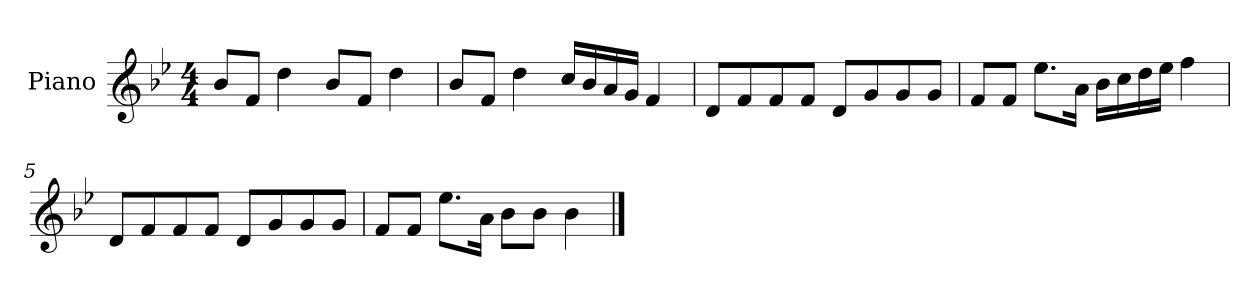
**kern
*part1
*staff1
*I"Piano
*I'P-no
*clefG2
*k[b-e-]
*M4/4
*MM90
=1
8b-/L
8f/J
4dd\
8b-/L
8f/J
4dd\
=2
8b-/L
8f/J
4dd\
16cc/LL
16b-/
16a/
16g/JJ
4f/
=3
8d/L
8f/
8f/
8f/J
8d/L
8g/
8g/
8g/J
=4
8f/L
8f/J
8.ee-\L
16a\Jk
16b-\LL
16cc\
16dd\
16ee-\JJ
4ff\
=5
8d/L
8f/
8f/
8f/J
8d/L
8g/
8g/
8g/J
!!LO:LB:g=z
=6
8f/L
8f/J
8.ee-\L
16a\Jk
8b-\L
8b-\J
4b-\
==
*-
